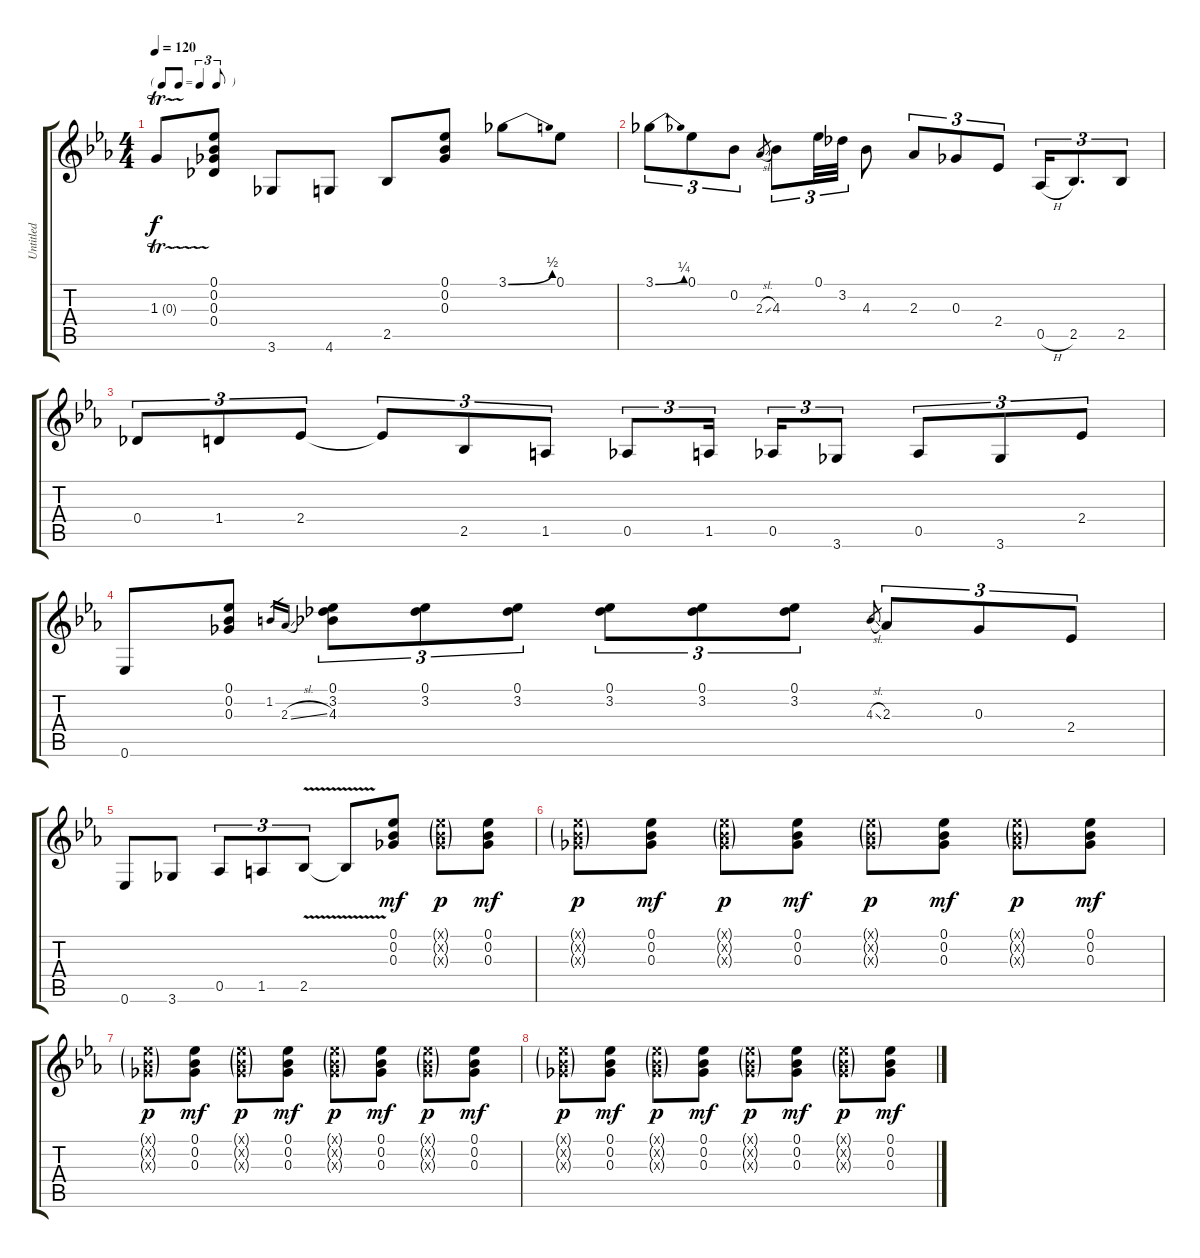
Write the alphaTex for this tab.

\track ("Untitled" "Untitled") {instrument overdrivenguitar}
\staff {score tabs}
\tuning (Eb4 Bb3 Gb3 Db3 Ab2 Eb2) {hide}
\ts (4 4)
\tf triplet8th
\tempo 120
\clef g2
\ks eb
1.3{tr (0 32)}.8{dy f} (0.1 0.2 0.3 0.4).8 3.6.8 4.6.8 2.5.8 (0.1 0.2 0.3).8 3.1{be (bend 0 0 60 2)}.8 0.1.8 |
3.1{be (bend 0 0 60 1)}.8{tu (3 2)} 0.1.8{tu (3 2)} 0.2.8{tu (3 2)} 2.3{sl}.8{gr} 4.3.8{tu (3 2)} 0.1.32{tu (3 2)} 3.2.32{tu (3 2)} 4.3.8 2.3.8{tu (3 2)} 0.3.8{tu (3 2)} 2.4.8{tu (3 2)} 0.5{h}.16{tu (3 2)} 2.5.8{d tu (3 2)} 2.5.8{tu (3 2)} |
0.4.8{tu (3 2)} 1.4.8{tu (3 2)} 2.4.8{tu (3 2)} 2.4{t}.8{tu (3 2)} 2.5.8{tu (3 2)} 1.5.8{tu (3 2)} 0.5.8{tu (3 2)} 1.5.16{tu (3 2) beam splitsecondary} 0.5.16{tu (3 2)} 3.6.8{tu (3 2)} 0.5.8{tu (3 2)} 3.6.8{tu (3 2)} 2.4.8{tu (3 2)} |
0.6.8 (0.1 0.2 0.3).8 1.2.16{gr} 2.3{sl}.16{gr} (0.1 3.2 4.3).8{tu (3 2)} (0.1 3.2).8{tu (3 2)} (0.1 3.2).8{tu (3 2)} (0.1 3.2).8{tu (3 2)} (0.1 3.2).8{tu (3 2)} (0.1 3.2).8{tu (3 2)} 4.3{sl}.8{gr} 2.3.8{tu (3 2)} 0.3.8{tu (3 2)} 2.4.8{tu (3 2)} |
0.6.8 3.6.8 0.5.8{tu (3 2)} 1.5.8{tu (3 2)} 2.5{v}.8{tu (3 2)} 2.5{v t}.8 (0.1 0.2 0.3).8{dy mf} (0.1{g x} 0.2{g x} 0.3{g x}).8{dy p} (0.1 0.2 0.3).8{dy mf} |
(0.1{g x} 0.2{g x} 0.3{g x}).8{dy p} (0.1 0.2 0.3).8{dy mf} (0.1{g x} 0.2{g x} 0.3{g x}).8{dy p} (0.1 0.2 0.3).8{dy mf} (0.1{g x} 0.2{g x} 0.3{g x}).8{dy p} (0.1 0.2 0.3).8{dy mf} (0.1{g x} 0.2{g x} 0.3{g x}).8{dy p} (0.1 0.2 0.3).8{dy mf} |
(0.1{g x} 0.2{g x} 0.3{g x}).8{dy p} (0.1 0.2 0.3).8{dy mf} (0.1{g x} 0.2{g x} 0.3{g x}).8{dy p} (0.1 0.2 0.3).8{dy mf} (0.1{g x} 0.2{g x} 0.3{g x}).8{dy p} (0.1 0.2 0.3).8{dy mf} (0.1{g x} 0.2{g x} 0.3{g x}).8{dy p} (0.1 0.2 0.3).8{dy mf} |
(0.1{g x} 0.2{g x} 0.3{g x}).8{dy p} (0.1 0.2 0.3).8{dy mf} (0.1{g x} 0.2{g x} 0.3{g x}).8{dy p} (0.1 0.2 0.3).8{dy mf} (0.1{g x} 0.2{g x} 0.3{g x}).8{dy p} (0.1 0.2 0.3).8{dy mf} (0.1{g x} 0.2{g x} 0.3{g x}).8{dy p} (0.1 0.2 0.3).8{dy mf}
